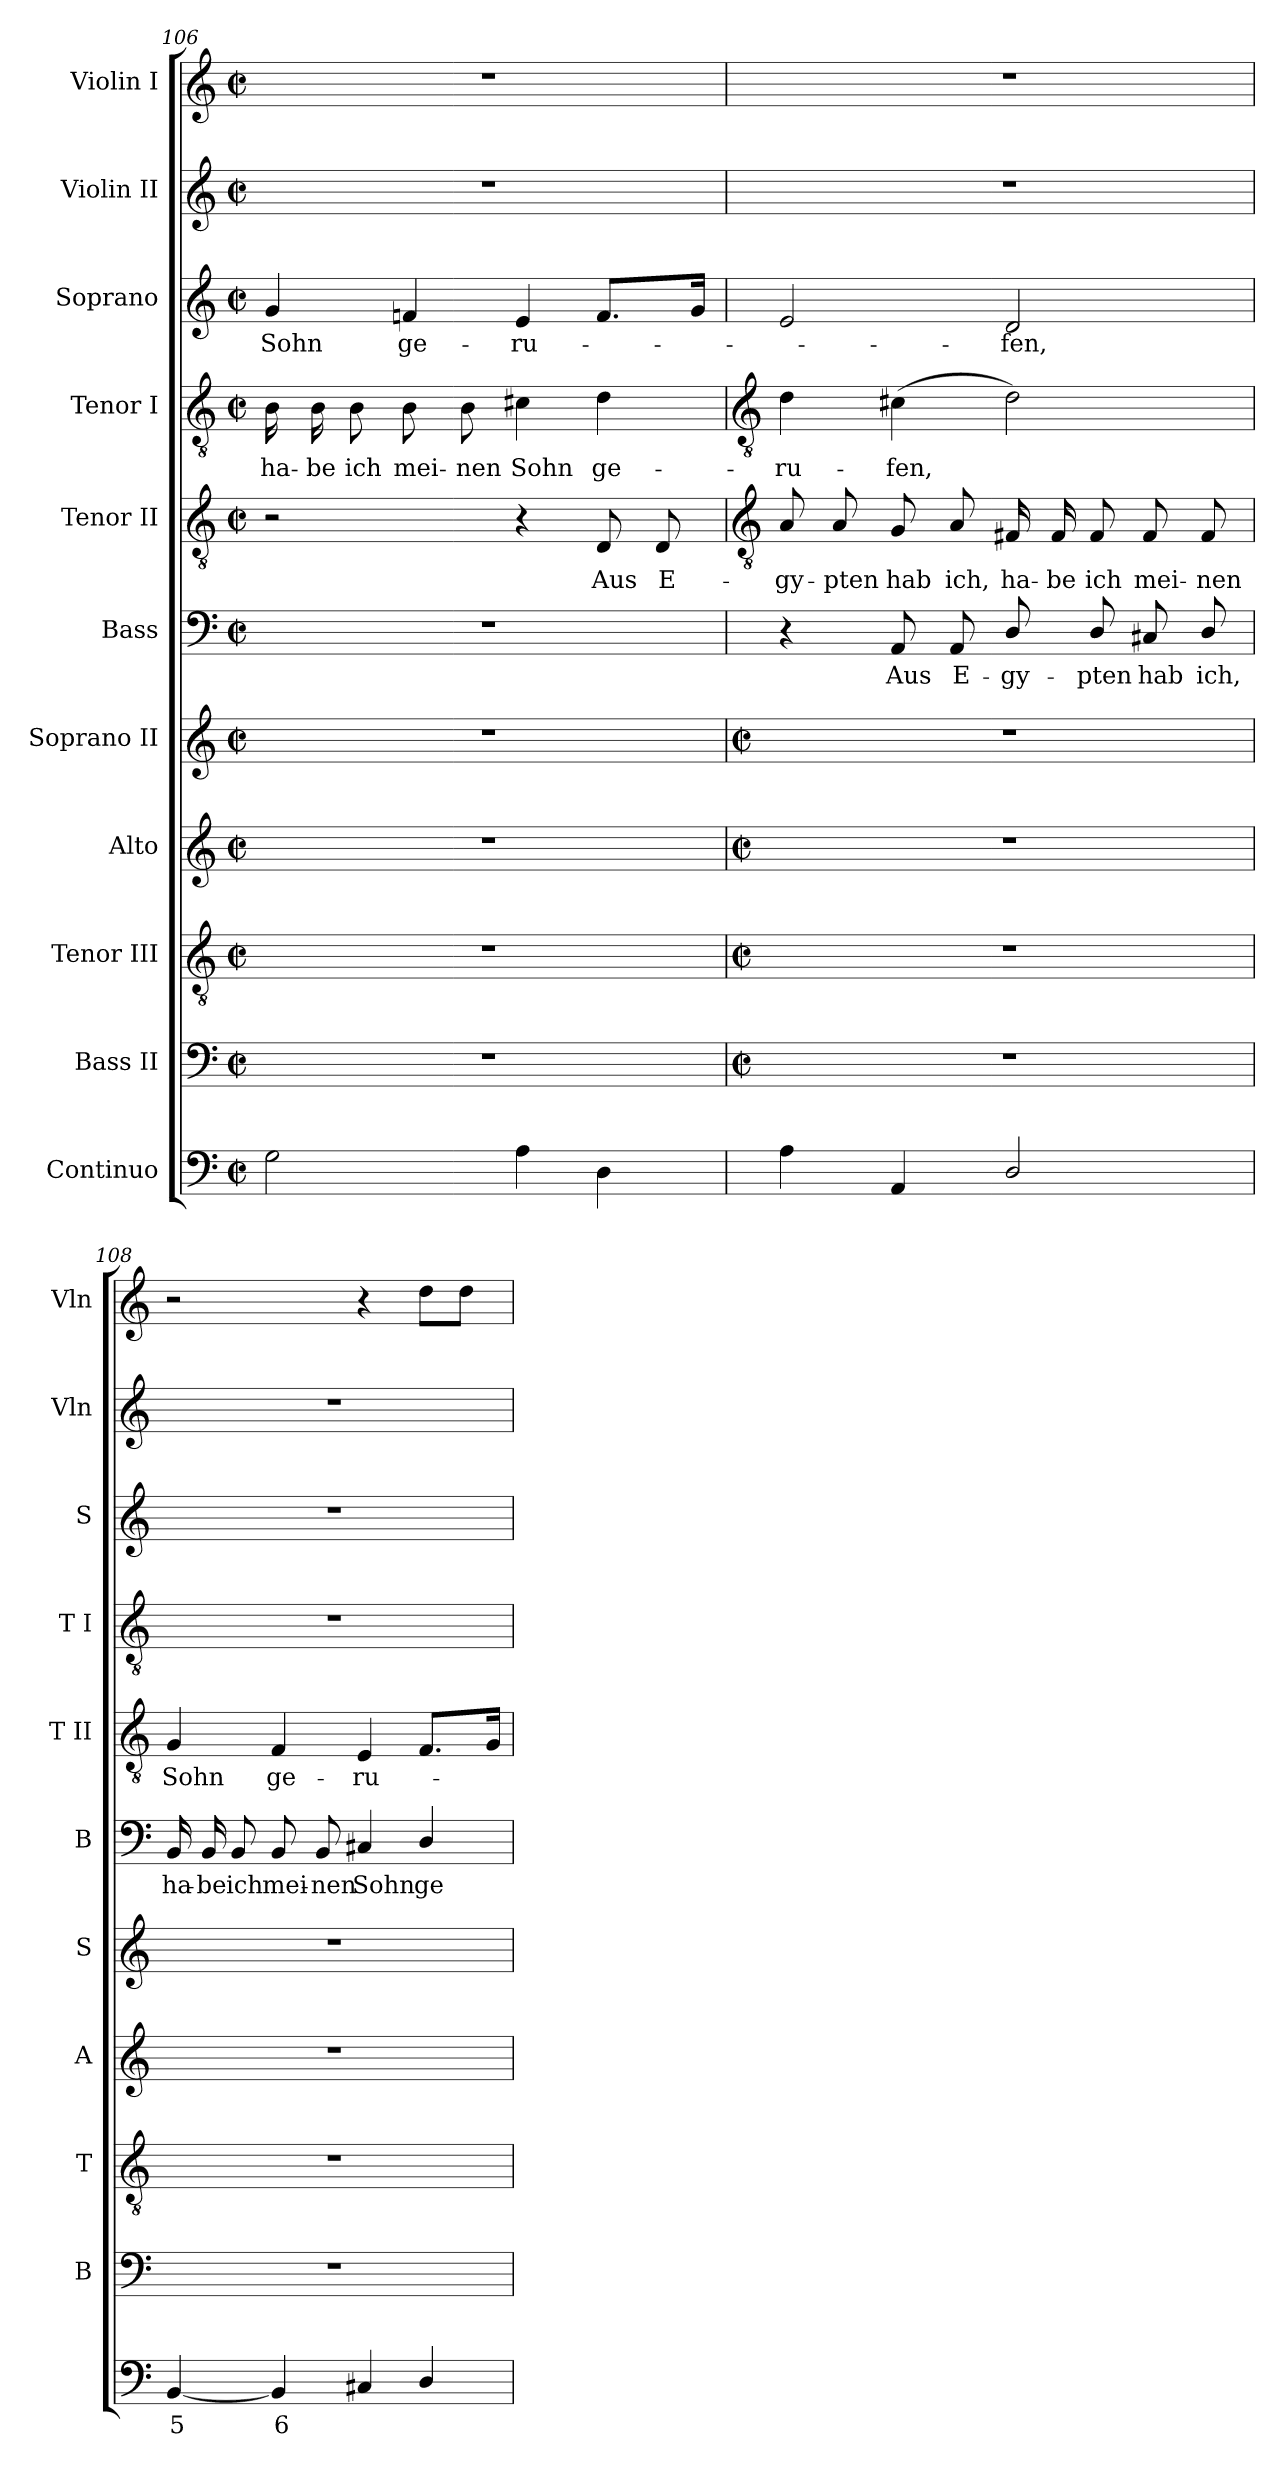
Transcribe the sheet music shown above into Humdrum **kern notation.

**kern	**text	**kern	**kern	**kern	**kern	**kern	**text	**kern	**text	**kern	**text	**kern	**text	**kern	**kern
*part11	*part11	*part10	*part9	*part8	*part7	*part6	*part6	*part5	*part5	*part4	*part4	*part3	*part3	*part2	*part1
*staff11	*staff11	*staff10	*staff9	*staff8	*staff7	*staff6	*staff6	*staff5	*staff5	*staff4	*staff4	*staff3	*staff3	*staff2	*staff1
*I"Continuo	*	*I"Bass II	*I"Tenor III	*I"Alto	*I"Soprano II	*I"Bass	*	*I"Tenor II	*	*I"Tenor I	*	*I"Soprano	*	*I"Violin II	*I"Violin I
*	*	*I'B	*I'T	*I'A	*I'S	*I'B	*	*I'T II	*	*I'T I	*	*I'S	*	*I'Vln	*I'Vln
*clefF4	*	*clefF4	*clefGv2	*clefG2	*clefG2	*clefF4	*	*clefGv2	*	*clefGv2	*	*clefG2	*	*clefG2	*clefG2
*k[]	*	*k[]	*k[]	*k[]	*k[]	*k[]	*	*k[]	*	*k[]	*	*k[]	*	*k[]	*k[]
*C:	*	*C:	*C:	*C:	*C:	*C:	*	*C:	*	*C:	*	*C:	*	*C:	*C:
*M2/2	*	*M2/2	*M2/2	*M2/2	*M2/2	*M2/2	*	*M2/2	*	*M2/2	*	*M2/2	*	*M2/2	*M2/2
*met(c|)	*	*met(c|)	*met(c|)	*met(c|)	*met(c|)	*met(c|)	*	*met(c|)	*	*met(c|)	*	*met(c|)	*	*met(c|)	*met(c|)
=106	=106	=106	=106	=106	=106	=106	=106	=106	=106	=106	=106	=106	=106	=106	=106
!	!	!	!	!	!	!	!	!	!	!	!LO:LY:b	!	!LO:LY:b	!	!
2G	.	1r	1r	1r	1r	1r	.	2r	.	16B	ha-	4g	Sohn	1r	1r
!	!	!	!	!	!	!	!	!	!	!	!LO:LY:b	!	!	!	!
.	.	.	.	.	.	.	.	.	.	16B	-be	.	.	.	.
!	!	!	!	!	!	!	!	!	!	!	!LO:LY:b	!	!	!	!
.	.	.	.	.	.	.	.	.	.	8B	ich	.	.	.	.
!	!	!	!	!	!	!	!	!	!	!	!LO:LY:b	!	!LO:LY:b	!	!
.	.	.	.	.	.	.	.	.	.	8B	mei-	4fn	ge-	.	.
!	!	!	!	!	!	!	!	!	!	!	!LO:LY:b	!	!	!	!
.	.	.	.	.	.	.	.	.	.	8B	-nen	.	.	.	.
!	!	!	!	!	!	!	!	!	!	!	!LO:LY:b	!	!LO:LY:b	!	!
4A	.	.	.	.	.	.	.	4r	.	4c#X	Sohn	4e	-ru-	.	.
!	!	!	!	!	!	!	!	!	!LO:LY:b	!	!LO:LY:b	!	!	!	!
4D	.	.	.	.	.	.	.	8D	Aus	4d	ge-	8.fL	.	.	.
!	!	!	!	!	!	!	!	!	!LO:LY:b	!	!	!	!	!	!
.	.	.	.	.	.	.	.	8D	E-	.	.	.	.	.	.
.	.	.	.	.	.	.	.	.	.	.	.	16gJ	.	.	.
!!LO:LB:g=z
=107	=107	=107	=107	=107	=107	=107	=107	=107	=107	=107	=107	=107	=107	=107	=107
*	*	*	*	*	*	*	*	*clefGv2	*	*clefGv2	*	*	*	*	*
*	*	*M2/2	*M2/2	*M2/2	*M2/2	*	*	*	*	*	*	*	*	*	*
*	*	*met(c|)	*met(c|)	*met(c|)	*met(c|)	*	*	*	*	*	*	*	*	*	*
!	!	!	!	!	!	!	!	!	!LO:LY:b	!	!LO:LY:b	!	!	!	!
4A	.	1r	1r	1r	1r	4r	.	8A	-gy-	4d	-ru-	2e	.	1r	1r
!	!	!	!	!	!	!	!	!	!LO:LY:b	!	!	!	!	!	!
.	.	.	.	.	.	.	.	8A	-pten	.	.	.	.	.	.
!	!	!	!	!	!	!	!LO:LY:b	!	!LO:LY:b	!	!LO:LY:b	!	!	!	!
4AA	.	.	.	.	.	8AA	Aus	8G	hab	(>4c#X	-fen,	.	.	.	.
!	!	!	!	!	!	!	!LO:LY:b	!	!LO:LY:b	!	!	!	!	!	!
.	.	.	.	.	.	8AA	E-	8A	ich,	.	.	.	.	.	.
!	!	!	!	!	!	!	!LO:LY:b	!	!LO:LY:b	!	!	!	!LO:LY:b	!	!
2D/	.	.	.	.	.	8D/	-gy-	16F#X	ha-	2d)	.	2d	fen,	.	.
!	!	!	!	!	!	!	!	!	!LO:LY:b	!	!	!	!	!	!
.	.	.	.	.	.	.	.	16F#	-be	.	.	.	.	.	.
!	!	!	!	!	!	!	!LO:LY:b	!	!LO:LY:b	!	!	!	!	!	!
.	.	.	.	.	.	8D/	-pten	8F#	ich	.	.	.	.	.	.
!	!	!	!	!	!	!	!LO:LY:b	!	!LO:LY:b	!	!	!	!	!	!
.	.	.	.	.	.	8C#X	hab	8F#	mei-	.	.	.	.	.	.
!	!	!	!	!	!	!	!LO:LY:b	!	!LO:LY:b	!	!	!	!	!	!
.	.	.	.	.	.	8D/	ich,	8F#	-nen	.	.	.	.	.	.
=108	=108	=108	=108	=108	=108	=108	=108	=108	=108	=108	=108	=108	=108	=108	=108
!	!LO:LY:b	!	!	!	!	!	!LO:LY:b	!	!LO:LY:b	!	!	!	!	!	!
[4BB	5	1r	1r	1r	1r	16BB	ha-	4G	Sohn	1r	.	1r	.	1r	2r
!	!	!	!	!	!	!	!LO:LY:b	!	!	!	!	!	!	!	!
.	.	.	.	.	.	16BB	-be	.	.	.	.	.	.	.	.
!	!	!	!	!	!	!	!LO:LY:b	!	!	!	!	!	!	!	!
.	.	.	.	.	.	8BB	ich	.	.	.	.	.	.	.	.
!	!LO:LY:b	!	!	!	!	!	!LO:LY:b	!	!LO:LY:b	!	!	!	!	!	!
4BB]	6	.	.	.	.	8BB	mei-	4F	ge-	.	.	.	.	.	.
!	!	!	!	!	!	!	!LO:LY:b	!	!	!	!	!	!	!	!
.	.	.	.	.	.	8BB	-nen	.	.	.	.	.	.	.	.
!	!	!	!	!	!	!	!LO:LY:b	!	!LO:LY:b	!	!	!	!	!	!
4C#X	.	.	.	.	.	4C#X	Sohn	4E	-ru-	.	.	.	.	.	4r
!	!	!	!	!	!	!	!LO:LY:b	!	!	!	!	!	!	!	!
4D/	.	.	.	.	.	4D/	ge-	8.FL	.	.	.	.	.	.	8ddL
.	.	.	.	.	.	.	.	.	.	.	.	.	.	.	8ddJ
.	.	.	.	.	.	.	.	16GJ	.	.	.	.	.	.	.
=	=	=	=	=	=	=	=	=	=	=	=	=	=	=	=
*-	*-	*-	*-	*-	*-	*-	*-	*-	*-	*-	*-	*-	*-	*-	*-
